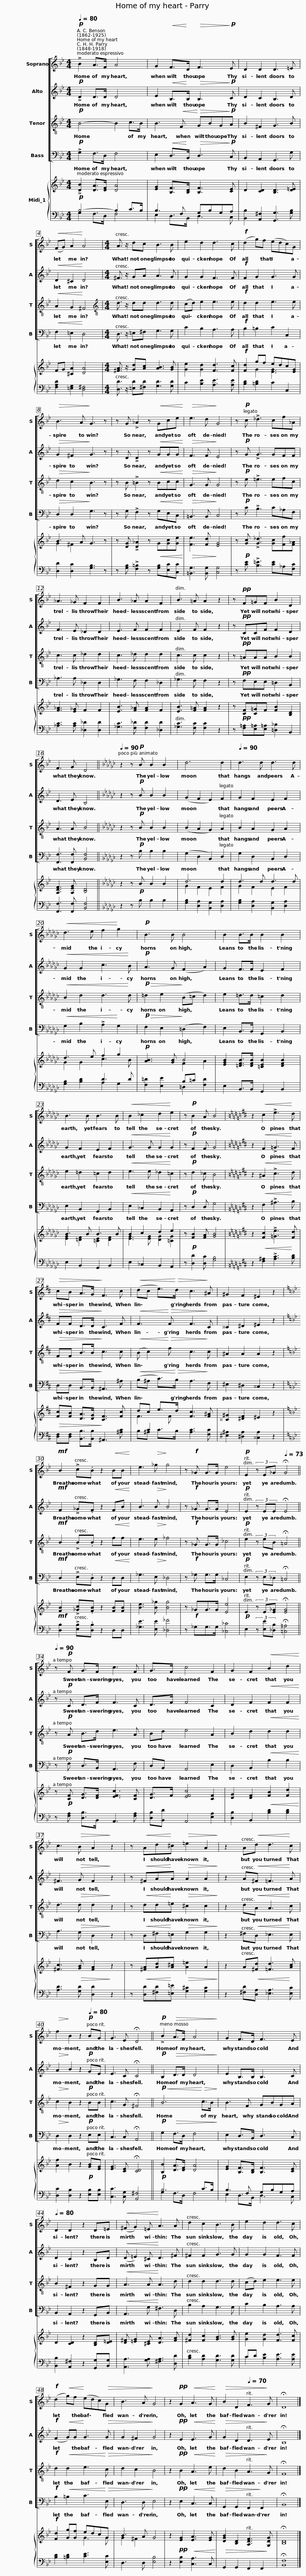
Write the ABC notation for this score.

X:1
%%score [ 1 2 3 4 ] { ( 5 6 ) | ( 7 8 ) }
L:1/8
Q:1/4=80
M:4/4
I:linebreak $
K:Bb
V:1 treble
V:2 treble
V:3 treble-8
V:4 bass
V:5 treble
V:6 treble
V:7 bass
V:8 bass
V:1
!p! !>!B2 A>F A4 | G2!<(! F>!<)!D!>(! F3!>)!!p! E | D2 D2 D3 =E |!<(! (FG) A2!<)! A4 |$[M:4/4] A3/2 z/ dc B3 B | %5
 e2 d2 d3 c |!f! (d2 g)f (edc)G |!>(! B3 A!>)! G3 z |$ z G !>!_A2 z!<(! Gce!<)! |!>(! e3 d!>)! G4 | %10
 z!p! c !>!_d3 cf_A | _A3 _G F2 F2 | B3 _A A2 F2 |$ B3 =A A2 z2 | z!pp! F=GF B2 D2 | %15
 F3 G D4 ||[K:Gb][Q:1/4=90] z2 z!p! B B2 B2 | d6 d2 |$[Q:1/4=90][Q:1/4=90][Q:1/4=90][Q:1/4=90][Q:1/4=90] d3 d d3 d |!<(! d3 e f2!<)! g2 | %20
!p! B3 B B4 | B2 B>B B2 B2 |$ B3 B B3 B |!<(! B2 _c2 d2!<)! e2 | z!p! B2 A B4 | %25
[K:D] z2!<(! c2 !>!e3!<)! d |!>(! cB A>G!>)! F3 c |$!<(! (dc e>)!<)!!>(!d c3!>)! ^A | ^G2 F2 ^E2 z2 |[K:Bb]!mf! B2 !>!c.B z2!<(! BB!<)! | %30
 e3!>(! _g!>)! g4 |$ z!f! _G G>G e4 |!p![Q:1/4=80] E2[Q:1/4=76] (3z[Q:1/4=75] E[Q:1/4=73]_G[Q:1/4=73] !fermata!G4 ||[Q:1/4=90] z!p! F G>F c3 F | G>F c4 F2 |$ %35
 G2 F2!<(! B2 d2!<)! | c3!>(! B A2!>)! z2 | z!<(! Ad!<)!^c!>(! =e2 A2!>)! | z2 A!<(!d d3!<)! c |$!>(! f2!>)! B2 z2!p![Q:1/4=80] BG | %40
 G3 E !fermata!D4 ||!p! !>!B2!>(! A>F A4!>)! | G2 F>D F3 E |$[Q:1/4=80][Q:1/4=80][Q:1/4=80][Q:1/4=80][Q:1/4=80] D2 D2 z2 D=E |!<(! (^F G2) =E!<)! A3 A | %45
 d2 c2 B3 B | e2 d2 d3 c |$!f! (d2!<(! g)f!<)! (edc)!>(!G | B3 A!>)! G4 | z2!pp! G2!<(! A3 G!<)! | %50
!>(! B2 D2[Q:1/4=70] F3!>)! G | !fermata!D8 |] %52
V:2
!p! !>!D2 D>D D4 | E2!<(! B,>!<)!B,!>(! B,3!>)!!p! C | D2 C2 B,3 D |!<(! D2 ^C2!<)! D4 |$[M:4/4] ^F3/2 z/ GA A3 G | %5
 G2 G2 F3 F |!f! F2 G2 G3 G |!>(! G2 ^F2!>)! G3 z |$ z D !>!D2 z!<(! GGG!<)! |!>(! F3 F!>)! E4 | %10
 z!p! G !>!G3 GFF | F3 E _D2 D2 | E3 F F2 F2 |$ E3 F F2 z2 | z!pp! CCF F2 D2 | %15
 D3 E B,4 ||[K:Gb] z2 z!p! B B2 B2 | (G2 F2 E2) F2 |$ G2 F2 E2 F2 |!<(! G2 G2 c3!<)! B | %20
!p! A3 G (F2 A2) | G2 F>F E2 F2 |$ G2 F2 E2 F2 |!<(! G3 G G2!<)! G2 | z!p! F2 F G4 | %25
[K:D] z2!<(! F2 !>!=G3!<)! F |!>(! FF D>D!>)! C3 F |$!<(! F3!<)!!>(! F F3!>)! C | ^^C2 ^D2 ^E2 z2 |[K:Bb]!mf! F2 !>!_G.F z2!<(! FB!<)! | %30
 B3!>(! B!>)! B4 |$ z!f! _G G>G E4 |!p! E2 (3z EE !fermata!E4 || z!p! C D>F F3 C | D>F F4 C2 |$ %35
 D2 F2!<(! F2 F2!<)! | ^F3!>(! G F2!>)! z2 | z!<(! ^FA!<)!A!>(! A2 A2!>)! | z2 A!<(!^F =F3!<)! A |$!>(! A2!>)! B2 z2!p! GE | %40
 E3 C !fermata!C4 ||!p! B,2!>(! D>D D4!>)! | E2 B,>B, B,3 C |$ D2 C2 z2 B,D |!<(! (D =E2) ^C!<)! D3 ^F | %45
 ^F2 F2 G3 G | G2 G2 F3 F |$!f! (F2!<(! G)G!<)! G3!>(! G | G2 ^F2!>)! G4 | z2!pp! E2!<(! E3 G!<)! | %50
!>(! G2 D2 D3!>)! E | !fermata!B,8 |] %52
V:3
!p! B4- B2 c>B | B3!<(! F!<)!!>(! GBG!>)!!p!A | B2 ^F2 G3 B |!<(! A2 G2!<)! ^F4 |$[M:4/4][K:treble-8] d3/2 z/ dd d3 d | %5
 (cd) e2 e3 e |!f! d2 d2 e3 e |!>(! d2 c2!>)! B3 z |$ z B !>!=B2 z!<(! Bcc!<)! |!>(! G3 G!>)! G4 | %10
 z!p! e !>!=e3 efc | c3 c _d2 d2 | c3 _d d2 d2 |$ c3 c c2 z2 | z!pp! =AAA B2 B2 | %15
 A3 A B4 ||[K:Gb] z2 z!p! B B2 B2 | (B2 A2 G2) A2 |$ B2 A2 G2 A2 |!<(! B2 d2 d3!<)! d | %20
!p!!>(! =d2 e2!>)! (B=c d2) | e2 =d>d =c2 d2 |$ e2 =d2 =c2 d2 |!<(! e3 e _d2!<)! =c2 | z!p! d2 _c B4 | %25
[K:D] z2!<(! ^A2 !>!c3!<)! d |!>(! FF B>B!>)! c3 c |$!<(! (B c2)!<)!!>(! f c3!>)! c | ^A2 A2 A2 z2 |[K:Bb]!mf! B2 !>!B.B z2!<(! ff!<)! | %30
 e3!>(! e!>)! _f4 |$ z!f! _G G>G _c4 |!p! e2 (3z eB !fermata!=A4 || z!p! A B>d e3 A | Bd e4 A2 |$ %35
 B2 d2!<(! d2 d2!<)! | d3!>(! d d2!>)! z2 | z!<(! dd!<)!=e!>(! ^c2 c2!>)! | z2 d!<(!A A3!<)! c |$!>(! c2!>)! B2 z2!p! BB | %40
 c3 G !fermata!^F4 ||!p!!<(! B6!<)!!>(! c>B!>)! | B3 F GBGA |$ B2 ^F2 z2 GG |!<(! A3 A!<)! A3 d | %45
 d2 d2 d3 d | (cd) e2 e3 e |$!f! d2!<(! d2 e3!<)!!>(! c | d2 c2!>)! B4 | z2!pp! B2!<(! A3 e!<)! | %50
!>(! d2 B2 A3!>)! G | !fermata!F8 |] %52
V:4
!p! !>!G,2 F,>D, F,4 | E,2!<(! D,>!<)!B,,!>(! D,3!>)!!p! C, | B,,2 A,,2 G,,3 G, |!<(! F,2 =E,2!<)! D,4 |$[M:4/4] D,3/2 z/ =E,^F, G,3 G, | %5
 C2 B,2 A,3 A, |!f! B,2 =B,2 C2 C,2 |!>(! D,2 D,2!>)! G,3 z |$ z G, !>!F,2 z!<(! G,E,C,!<)! |!>(! =B,,3 B,,!>)! C,4 | %10
 z!p! C !>!B,3 C_A,F, | _A,3 A, _D,2 D,2 | _G,3 F, F,2 _D,2 |$ _G,3 F, F,2 z2 | z!pp! F,E,E, =D,2 B,,2 | %15
 [F,,F,]3 [F,,F,] [B,,F,]4 ||[K:Gb] z2 z!p! B, B,2 B,2 | (G,2 D,2 B,,2) D,2 |$ G,2 D,2 B,,2 D,2 |!<(! G,2 B,2 !>!A,2!<)! G,2 | %20
!p!!>(! F,2 E,2!>)! (=D,2 F,2) | E,2 B,,>B,, G,,2 B,,2 |$ E,2 B,,2 G,,2 B,,2 |!<(! E,2 _C,2 B,,2!<)! A,,2 | z!p! D,2 D, G,4 | %25
[K:D] z2!<(! F,2 !>!^A,3!<)! B, |!>(! D,D, B,,>B,,!>)! ^A,,3 ^A, |$!<(! (B,^A, C>)!<)!!>(!B, A,3!>)! F, | ^E,2 ^D,2 ^^C,2 z2 |[K:Bb]!mf! D,2 !>!E,.D, z2!<(! D,D,!<)! | %30
 _G,3!>(! E,!>)! _D,4 |$ z!f! _G, G,>G, _C,4 |!p! E,2 (3z E,_D, !fermata!=C,4 || z!p! F, D,>B,, A,,3 F, | D,B,, A,,4 E,2 |$ %35
 D,2 B,,2!<(! B,2 B,2!<)! | A,3!>(! G, D,2!>)! z2 | z!<(! D,^F,!<)!=E,!>(! G,2 G,2!>)! | z2 ^F,!<(!D, _E,3!<)! E, |$!>(! D,2!>)! D,2 z2!p! E,E, | %40
 C,3 C, !fermata!A,,4 ||!p! G,2!>(! F,>D, F,4!>)! | E,2 D,>B,, D,3 C, |$ B,,2 A,,2 z2 G,,B,, |!<(! A,,3 G,!<)! ^F,3 D, | %45
 B,2 A,2 G,3 G, | C2 B,2 A,3 A, |$!f! B,2!<(! =B,2 C3!<)!!>(! E, | D,3 D,!>)! E,4 | z2!pp! E,2!<(! C,3 C,!<)! | %50
!>(! G,,2 G,,2 F,,2!>)! F,,2 | !fermata!B,,8 |] %52
V:5
!p! !>![DB]2 [DA]>[DF] [DA]4 | [EG]2 [B,F]>[B,D] [B,F]3 [CE] | D2 [CD]2 [B,D]3 [D=E] | FG [^CA]2 [DA]4 |$[M:4/4] [^FA]3/2 z/ [Gd][Ac] [AB]3 [GB] | %5
 [Ge]2 [Gd]2 [Fd]3 [Fc] |!f! [Fd]2 gf edc[EG] | B3 A G3 z |$ z [DG] !>![D_A]2 z!<(! G[Gc][Ge]!<)! |!>(! [Fe]3 [Fd]!>)! [EG]4 | %10
 z!p! [Gc] !>![G_d]3 [Gc][Ff][F_A] | [F_A]3 [E_G] F2 F2 | [EB]3 [F_A] [FA]2 F2 |$ [EB]3 [F=A] [FA]2 z2 | z!pp! [CF][C=G]F [FB]2 [B,D]2 | %15
 [A,DF]3 [A,EG] [B,D]4 ||[K:Gb] z2 z!p! B B2 B2 | d6 d2 |$ d3 d d3 d | d3 e f2 g2 | %20
!p! [AB]3 [GB] B4 | [EGB]2 [=DFB]>[DFB] [=CEB]2 [DFB]2 |$ B3 B B3 B | B2 c2 d2 e2 | z!p! [FB]2 [FA] [GB]4 | %25
[K:D] z2!<(! [Fc]2 !>![=Ge]3!<)! [Fd] |!>(! [Fc][FB] [DA]>[DG]!>)! [CF]3 [Fc] |$ dc e>d [Fc]3 [F^A] | [^^C^G]2 [^DF]2 ^E2 z2 |[K:Bb]!mf! [FB]2 !>![_Gc].[FB] z2 [FB][FB] | %30
 [Be]3 [B_g] [Bg]4 |$ z!f! _GG>G [Ee]4 |!p! E2 (3z E[E_G] !fermata![EG]4 || z!p! [CF] [DG]>[DF] [EFc]3 [CF] | [DG]>F [EFc]4 [CF]2 |$ %35
 [DG]2 [DF]2!<(! [FB]2 [Fd]2!<)! | [^Fc]3!>(! [GB] [FA]2!>)! z2 | z!<(! [^FA][Ad]!<)![A^c]!>(! [A=e]2 A2!>)! | z2 A!<(![^Fd] [=Fd]3!<)! [Ac] |$ [Af]2 B2 z2!p! [GB][EG] | %40
 [EG]3 [CE] !fermata![CD]4 ||!p! [B,B]2 [DA]>[DF] [DA]4 | [EG]2 [B,F]>[B,D] [B,F]3 [CE] |$ D2 [CD]2 z2 [B,D][D=E] | [D^F] [=EG]2 [^CE] [DA]3 [FA] | %45
 [^Fd]2 [Fc]2 [GB]3 [GB] | [Ge]2 [Gd]2 [Fd]3 [Fc] |$!f! [Fd]2 [Gg][Gf] edcG | B3 A G4 | z2!pp! [EG]2!<(! [EA]3 [EG]!<)! | %50
!>(! [DGB]2 [B,D]2 [A,DF]3!>)! [G,DG] | !fermata![B,D]8 |] %52
V:6
 x8 | x8 | x8 | x8 |$[M:4/4] x8 | %5
 x6 x2 | x2 G2 [EG]3 x | G2 ^F2 x3 z |$ x8 | x8 | %10
 x8 | x8 | x8 |$ x8 | x8 | %15
 x8 ||[K:Gb] z2 z x4 x | G2 F2 E2 F2 |$ G2 F2 E2 F2 | G2 G2 c3 B | %20
 x4 F2 A2 | x4 x3/2 x2 x/ |$ [EG]2 [=DF]2 [=CE]2 [DF]2 | [EG]3 [EG] [DG]2 [=CG]2 | z x7 | %25
[K:D] z2 x4 x x | x8 |$ F3 F x4 | x6 z2 |[K:Bb] x8 | %30
 x8 |$ x8 | x8 || x8 | x8 |$ %35
 x8 | x8 | x8 | x8 |$ x8 | %40
 x8 || x8 | x8 |$ x8 | x8 | %45
 x8 |[I:staff +1] CD[I:staff -1] x6 |$ x4 G3 G | G2 ^F2 x4 | z2 x4 x x | %50
 x8 | x8 |] %52
V:7
 B,4- B,2 C>B, | B,3 F, G,B,G,A, | x8 | x8 |$[M:4/4] [D,D]3/2 z/ [=E,D][^F,D] [G,D]3 [G,D] | %5
 C2 [B,E]2 [A,E]3 [A,E] | [B,D]2 [=B,D]2 C2 C,2 | [D,D]2 [D,C]2 [G,B,]3 z |$ z [G,B,] !>![F,=B,]2 z [G,B,][E,C][C,C] | [=B,,G,]3 [B,,G,] [C,G,]4 | %10
 z [CE] !>![B,=E]3 [CE]_A,[F,C] | [_A,C]3 [A,C] [_D,_D]2 [D,D]2 | [_G,C]3 [F,_D] [F,D]2 [_D,D]2 |$ [_G,C]3 [F,C] [F,C]2 z2 | z [F,=A,][E,=A,][E,=A,] [=D,_B,]2 B,,2 | %15
 [F,,F,]3 [F,,F,] [B,,F,]4 ||[K:Gb] z2 z B, B,2 B,2 | [G,B,]2 [D,A,]2 [B,,G,]2 [D,A,]2 |$ x8 | x4 D3 D | %20
 x4 B,=C x2 | x4 x3/2 x2 x/ |$ E,2 B,,2 G,,2 B,,2 | E,2 _C,2 B,,2 A,,2 | z [D,D]2 [D,C] [G,B,]4 | %25
[K:D] z2 [F,^A,]2 !>![A,C]3 [B,D] | [D,F,][D,F,] [B,,B,]>[B,,B,] ^A,,3 [^A,C] |$ x C2 x4 x | x6 z2 |[K:Bb] x8 | %30
 x8 |$ z _G,G,>G, [_C,_C]4 | E,2 (3z [E,E][_D,B,] !fermata![=C,=A,]4 || z [F,A,] [D,B,]>B,, A,,3 [F,A,] | [D,B,][B,,D] A,,4 [E,A,]2 |$ %35
 [D,B,]2 B,,2 [B,D]2 [B,D]2 | [A,D]3 [G,D] [D,D]2 z2 | z [D,D][^F,D][=E,=E] [G,^C]2 [G,C]2 | z2 [^F,D][D,A,] [_E,A,]3 [E,C] |$ [D,C]2 [D,B,]2 z2 [E,B,][E,B,] | %40
 x6 x2 || B,6 C>B, | B,3 F, G,B,G,A, |$ [B,,B,]2 [A,,^F,]2 z2 [G,,G,][B,,G,] | [A,,A,]3 [G,A,] [^F,A,]3 [D,D] | %45
 [B,D]2 [A,D]2 [G,D]3 [G,D] | C2 [B,E]2 [A,E]3 [A,E] |$ [B,D]2 [=B,D]2 [CE]3 [E,C] | D,3 D, [E,B,]4 | z2 [E,B,]2 [C,A,]3 C, | %50
 G,,2 G,,2 F,,2 F,,2 | !fermata![B,,F,]8 |] %52
V:8
 G,2 F,>D, F,4 | E,2 D,>B,, D,3 C, | [B,,B,]2 [A,,^F,]2 [G,,G,]3 [G,B,] | [F,A,D]2 [=E,G,]2 [D,^F,]4 |$[M:4/4] x8 | %5
 x8 | x8 | x8 |$ x8 | x8 | %10
 x8 | x8 | x8 |$ x8 | x8 | %15
 x8 ||[K:Gb] x8 | x8 |$ [G,B,]2 [D,A,]2 [B,,G,]2 [D,A,]2 | [G,B,]2 [B,D]2 A,2 G,2 | %20
 [F,=D]2 [E,E]2 =D,2 [F,D]2 | E,2 B,,>B,, G,,2 B,,2 |$ x8 | x8 | x8 | %25
[K:D] x8 | x8 |$ B,^A, C>B, [A,C]3 [F,C] | [^E,^A,]2 [^D,A,]2 [^^C,A,]2 z2 |[K:Bb] [D,B,]2 !>![E,B,].[D,B,] z2 D,D, | %30
 [_G,E]3 [E,E] [_D,_F]4 |$ x8 | x8 || x8 | x8 |$ %35
 x8 | x8 | x8 | x8 |$ x8 | %40
 [C,C]3 [C,G,] [A,,^F,]4 || G,2 F,>D, F,4 | E,2 D,>B,, D,3 C, |$ x8 | x8 | %45
 x8 | x8 |$ x8 | x8 | x8 | %50
 x8 | x8 |] %52
